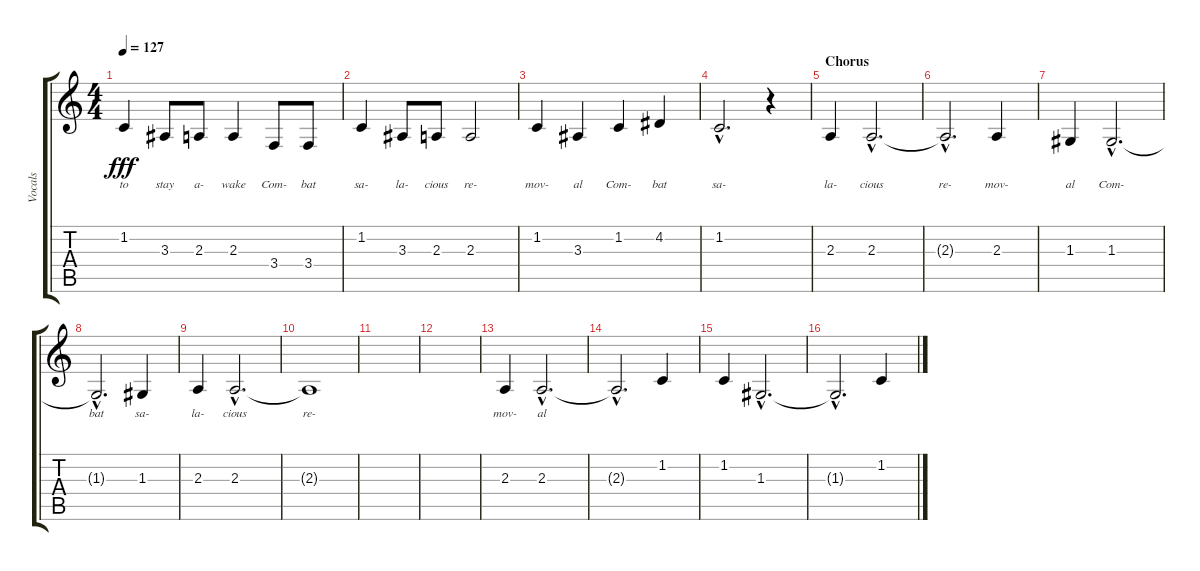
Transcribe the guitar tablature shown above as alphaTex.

\track ("Vocals" "Vocals") {instrument tenorsax}
\staff {score tabs}
\tuning (E4 B3 G3 D3 A2 E2) {hide}
\ts (4 4)
\tempo 127
\clef g2
\ks c
1.2.4{lyrics (0 "to") lyrics (1 "") lyrics (2 "") lyrics (3 "") lyrics (4 "") dy fff} 3.3.8{lyrics (0 "stay") lyrics (1 "") lyrics (2 "") lyrics (3 "") lyrics (4 "")} 2.3.8{lyrics (0 "a-") lyrics (1 "") lyrics (2 "") lyrics (3 "") lyrics (4 "")} 2.3.4{lyrics (0 "wake") lyrics (1 "") lyrics (2 "") lyrics (3 "") lyrics (4 "")} 3.4.8{lyrics (0 "Com-") lyrics (1 "") lyrics (2 "") lyrics (3 "") lyrics (4 "")} 3.4.8{lyrics (0 "bat") lyrics (1 "") lyrics (2 "") lyrics (3 "") lyrics (4 "")} |
1.2.4{lyrics (0 "sa-") lyrics (1 "") lyrics (2 "") lyrics (3 "") lyrics (4 "")} 3.3.8{lyrics (0 "la-") lyrics (1 "") lyrics (2 "") lyrics (3 "") lyrics (4 "")} 2.3.8{lyrics (0 "cious") lyrics (1 "") lyrics (2 "") lyrics (3 "") lyrics (4 "")} 2.3.2{lyrics (0 "re-") lyrics (1 "") lyrics (2 "") lyrics (3 "") lyrics (4 "")} |
1.2.4{lyrics (0 "mov-") lyrics (1 "") lyrics (2 "") lyrics (3 "") lyrics (4 "")} 3.3.4{lyrics (0 "al") lyrics (1 "") lyrics (2 "") lyrics (3 "") lyrics (4 "")} 1.2.4{lyrics (0 "Com-") lyrics (1 "") lyrics (2 "") lyrics (3 "") lyrics (4 "")} 4.2.4{lyrics (0 "bat") lyrics (1 "") lyrics (2 "") lyrics (3 "") lyrics (4 "")} |
1.2{hac}.2{d lyrics (0 "sa-") lyrics (1 "") lyrics (2 "") lyrics (3 "") lyrics (4 "")} r.4 |
\section ("" "Chorus")
2.3.4{lyrics (0 "la-") lyrics (1 "") lyrics (2 "") lyrics (3 "") lyrics (4 "")} 2.3{hac}.2{d lyrics (0 "cious") lyrics (1 "") lyrics (2 "") lyrics (3 "") lyrics (4 "")} |
2.3{hac t}.2{d lyrics (0 "re-") lyrics (1 "") lyrics (2 "") lyrics (3 "") lyrics (4 "")} 2.3.4{lyrics (0 "mov-") lyrics (1 "") lyrics (2 "") lyrics (3 "") lyrics (4 "")} |
1.3.4{lyrics (0 "al") lyrics (1 "") lyrics (2 "") lyrics (3 "") lyrics (4 "")} 1.3{hac}.2{d lyrics (0 "Com-") lyrics (1 "") lyrics (2 "") lyrics (3 "") lyrics (4 "")} |
1.3{hac t}.2{d lyrics (0 "bat") lyrics (1 "") lyrics (2 "") lyrics (3 "") lyrics (4 "")} 1.3.4{lyrics (0 "sa-") lyrics (1 "") lyrics (2 "") lyrics (3 "") lyrics (4 "")} |
2.3.4{lyrics (0 "la-") lyrics (1 "") lyrics (2 "") lyrics (3 "") lyrics (4 "")} 2.3{hac}.2{d lyrics (0 "cious") lyrics (1 "") lyrics (2 "") lyrics (3 "") lyrics (4 "")} |
2.3{t}.1{lyrics (0 "re-") lyrics (1 "") lyrics (2 "") lyrics (3 "") lyrics (4 "")} |
|
|
2.3.4{lyrics (0 "mov-") lyrics (1 "") lyrics (2 "") lyrics (3 "") lyrics (4 "")} 2.3{hac}.2{d lyrics (0 "al") lyrics (1 "") lyrics (2 "") lyrics (3 "") lyrics (4 "")} |
2.3{hac t}.2{d} 1.2.4 |
1.2.4 1.3{hac}.2{d} |
1.3{hac t}.2{d} 1.2.4
